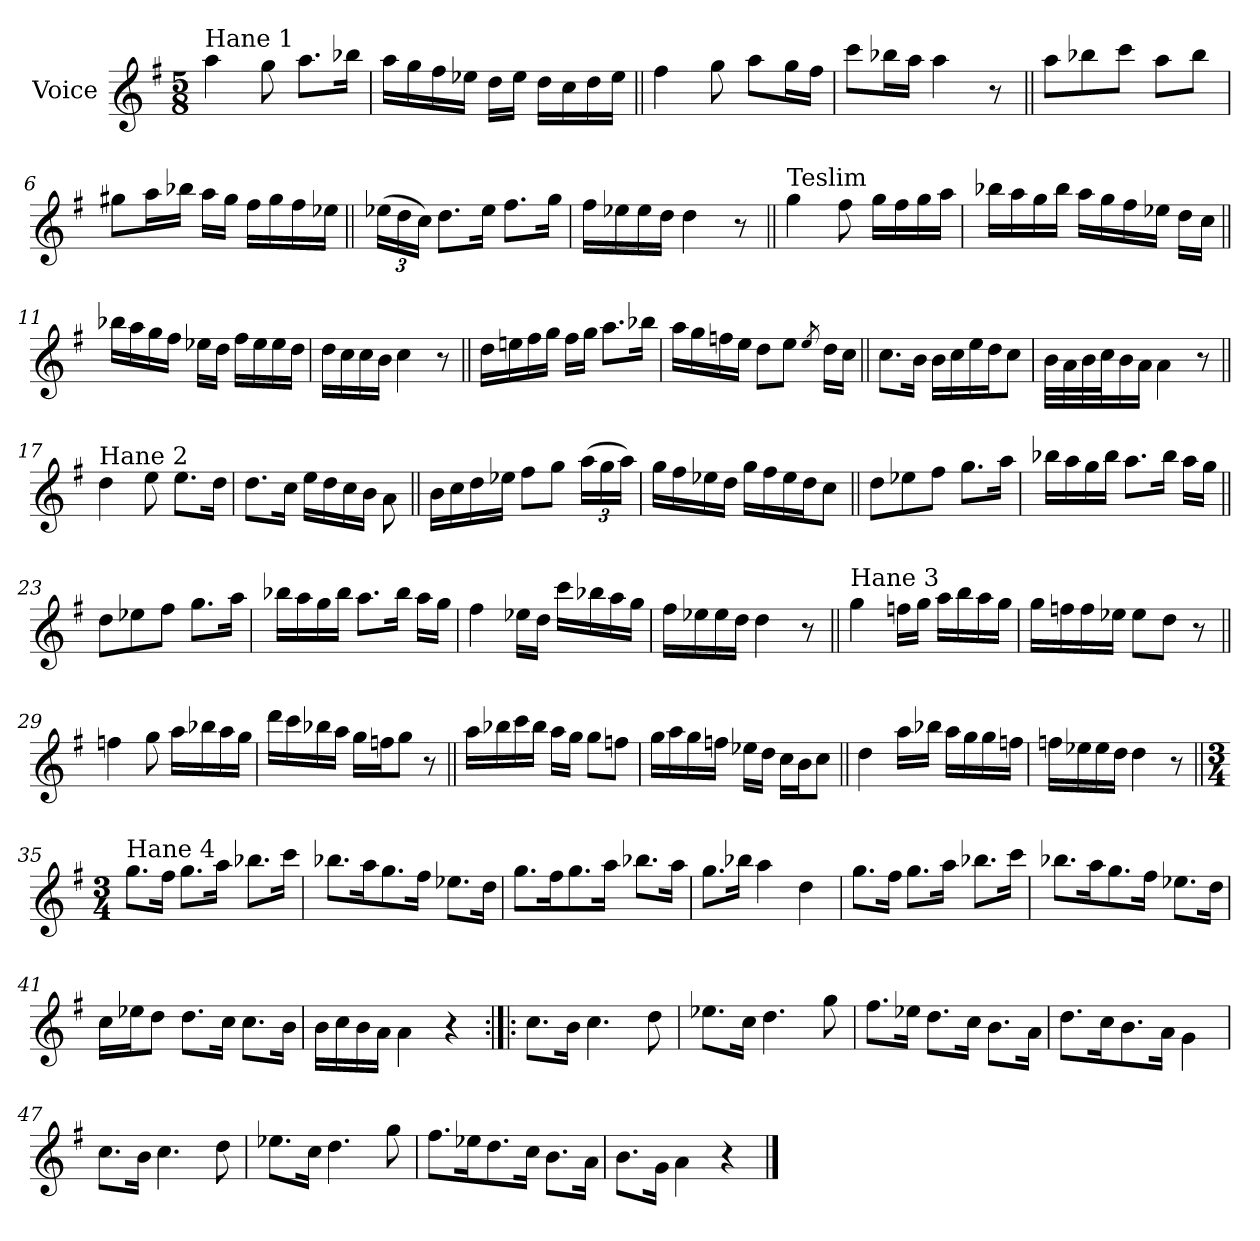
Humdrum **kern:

**kern
*part1
*staff1
*I"Voice
*I'Vo.
*clefG2
*k[f#]
*M5/8
=1
!LO:TX:a:t=Hane 1
4aa\
8gg\
8.aa\L
16bb-X\Jk
=2
16aa\LL
16gg\
16ff#\
16ee-X\JJ
16dd\LL
16ee-\JJ
16dd\LL
16cc\
16dd\
16ee-\JJ
=3||
4ff#\
8gg\
8aa\L
16gg\L
16ff#\JJ
=4
8ccc\L
16bb-X\L
16aa\JJ
4aa\
8r
=5||
8aa\L
8bb-X\
8ccc\J
8aa\L
8bb-\J
=6
8gg#X\L
16aa\L
16bb-X\JJ
16aa\LL
16gg#\JJ
16ff#\LL
16gg#\
16ff#\
16ee-X\JJ
=7||
*Xbrackettup
(>24ee-X\LL
24dd\
24cc\JJ)
8.dd\L
16ee-\Jk
8.ff#\L
16gg\Jk
=8
16ff#\LL
16ee-X\
16ee-\
16dd\JJ
4dd\
8r
=9||
!LO:TX:a:t=Teslim
4gg\
8ff#\
16gg\LL
16ff#\
16gg\
16aa\JJ
=10
16bb-X\LL
16aa\
16gg\
16bb-\JJ
16aa\LL
16gg\
16ff#\
16ee-X\JJ
16dd\LL
16cc\JJ
=11||
16bb-X\LL
16aa\
16gg\
16ff#\JJ
16ee-X\LL
16dd\JJ
16ff#\LL
16ee-\
16ee-\
16dd\JJ
=12
16dd\LL
16cc\
16cc\
16b\JJ
4cc\
8r
=13||
16dd\LL
16een\
16ff#\
16gg\JJ
16ff#\LL
16gg\JJ
8.aa\L
16bb-X\Jk
=14
16aa\LL
16gg\
16ffn\
16ee\JJ
8dd\L
8ee\J
8qee/
16dd\LL
16cc\JJ
=15||
8.cc\L
16b\Jk
16b\LL
16cc\
16ee\
16dd\J
8cc\J
=16
32b\LLL
32a\
32b\
32cc\J
16b\
16a\JJ
4a\
8r
=17||
!LO:TX:a:t=Hane 2
4dd\
8ee\
8.ee\L
16dd\Jk
=18
8.dd\L
16cc\Jk
16ee\LL
16dd\
16cc\
16b\JJ
8a\
=19||
16b\LL
16cc\
16dd\
16ee-X\JJ
8ff#\L
8gg\J
(>24aa\LL
24gg\
24aa\JJ)
=20
16gg\LL
16ff#\
16ee-X\
16dd\JJ
16gg\LL
16ff#\
16ee-\
16dd\J
8cc\J
=21||
8dd\L
8ee-X\
8ff#\J
8.gg\L
16aa\Jk
=22
16bb-X\LL
16aa\
16gg\
16bb-\JJ
8.aa\L
16bb-\Jk
16aa\LL
16gg\JJ
=23||
8dd\L
8ee-X\
8ff#\J
8.gg\L
16aa\Jk
=24
16bb-X\LL
16aa\
16gg\
16bb-\JJ
8.aa\L
16bb-\Jk
16aa\LL
16gg\JJ
=25
4ff#\
16ee-X\LL
16dd\JJ
16ccc\LL
16bb-X\
16aa\
16gg\JJ
=26
16ff#\LL
16ee-X\
16ee-\
16dd\JJ
4dd\
8r
=27||
!LO:TX:a:t=Hane 3
4gg\
16ffn\LL
16gg\JJ
16aa\LL
16bb\
16aa\
16gg\JJ
=28
16gg\LL
16ffn\
16ff\
16ee-X\JJ
8ee-\L
8dd\J
8r
=29||
4ffn\
8gg\
16aa\LL
16bb-X\
16aa\
16gg\JJ
=30
16ddd\LL
16ccc\
16bb-X\
16aa\JJ
16gg\LL
16ffn\J
8gg\J
8r
=31||
16aa\LL
16bb-X\
16ccc\
16bb-\JJ
16aa\LL
16gg\JJ
8gg\L
8ffn\J
=32
16gg\LL
16aa\
16gg\
16ffn\JJ
16ee-X\LL
16dd\JJ
16cc\LL
16b\J
8cc\J
=33||
4dd\
16aa\LL
16bb-X\JJ
16aa\LL
16gg\
16gg\
16ffn\JJ
=34
16ffn\LL
16ee-X\
16ee-\
16dd\JJ
4dd\
8r
=35||
*M3/4
!LO:TX:a:t=Hane 4
8.gg\L
16ff#\Jk
8.gg\L
16aa\Jk
8.bb-X\L
16ccc\Jk
=36
8.bb-X\L
16aa\K
8.gg\
16ff#\Jk
8.ee-X\L
16dd\Jk
=37
8.gg\L
16ff#\K
8.gg\
16aa\Jk
8.bb-X\L
16aa\Jk
=38
8.gg\L
16bb-X\Jk
4aa\
4dd\
=39
8.gg\L
16ff#\Jk
8.gg\L
16aa\Jk
8.bb-X\L
16ccc\Jk
=40
8.bb-X\L
16aa\K
8.gg\
16ff#\Jk
8.ee-X\L
16dd\Jk
=41
16cc\LL
16ee-X\J
8dd\J
8.dd\L
16cc\Jk
8.cc\L
16b\Jk
=42
16b\LL
16cc\
16b\
16a\JJ
4a\
4r
=43:|!|:
8.cc\L
16b\Jk
4.cc\
8dd\
=44
8.ee-X\L
16cc\Jk
4.dd\
8gg\
=45
8.ff#\L
16ee-X\Jk
8.dd\L
16cc\Jk
8.b\L
16a\Jk
=46
8.dd\L
16cc\K
8.b\
16a\Jk
4g\
=47
8.cc\L
16b\Jk
4.cc\
8dd\
=48
8.ee-X\L
16cc\Jk
4.dd\
8gg\
=49
8.ff#\L
16ee-X\K
8.dd\
16cc\Jk
8.b\L
16a\Jk
=50
8.b\L
16g\Jk
4a\
4r
==
*-
